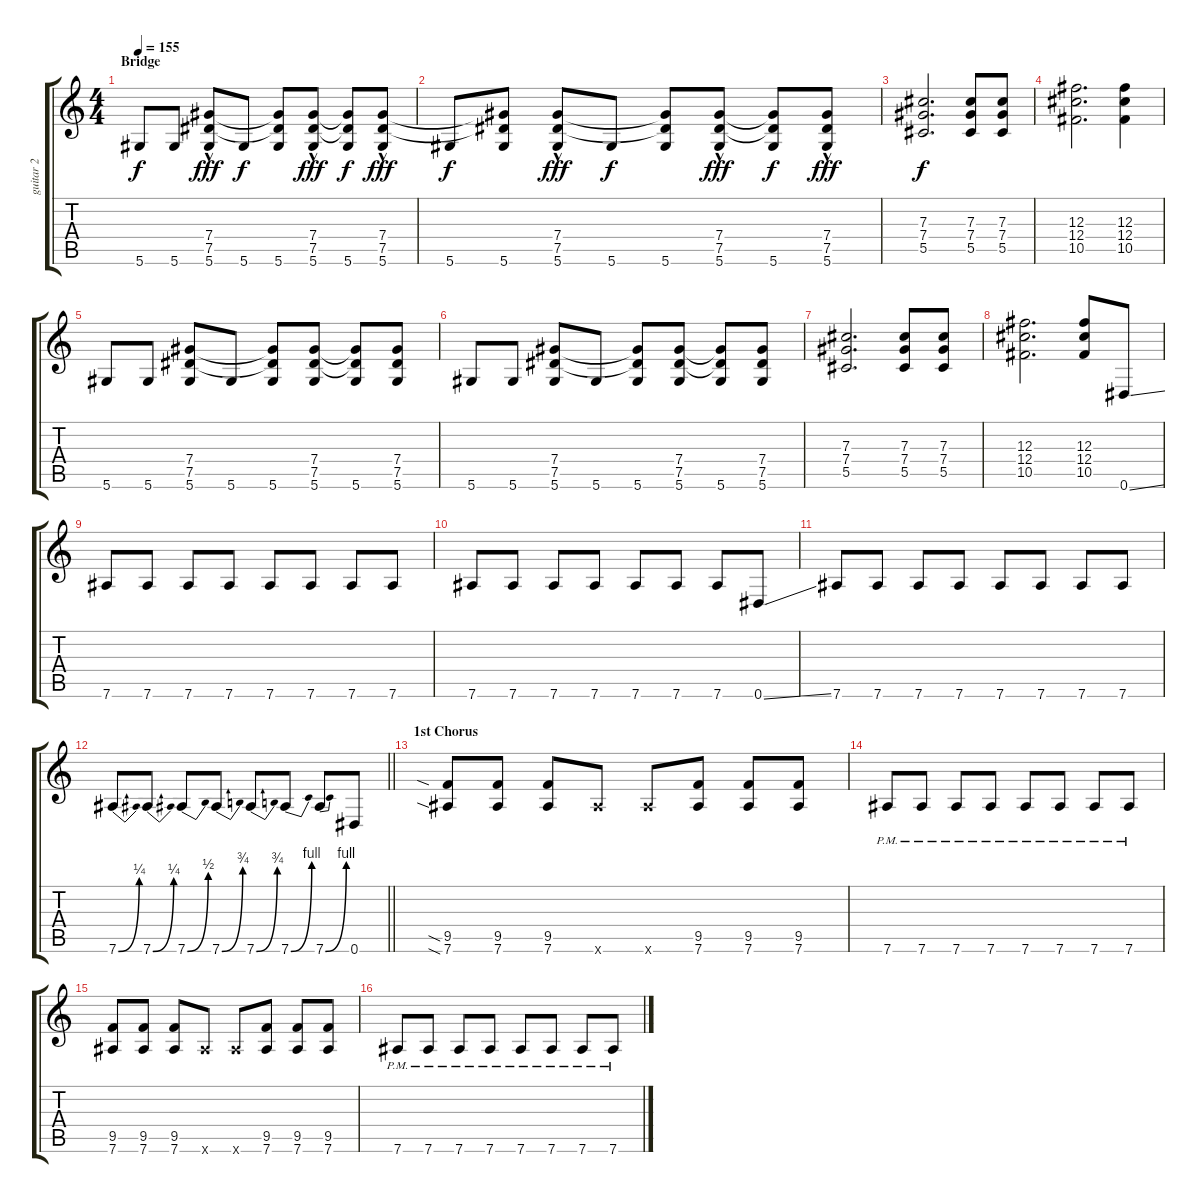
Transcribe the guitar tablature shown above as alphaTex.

\track ("guitar 2" "guitar 2") {instrument overdrivenguitar}
\staff {score tabs}
\tuning (Eb4 Bb3 Gb3 Db3 Ab2 Eb2) {hide}
\ts (4 4)
\section ("" "Bridge")
\tempo 155
\clef g2
\ks c
5.6.8{dy f} 5.6.8 (7.4 7.5 5.6{hac}).8{dy fff} 5.6.8{dy f} (7.4{t} 7.5{t} 5.6).8 (7.4 7.5 5.6{hac}).8{dy fff} (7.4{t} 7.5{t} 5.6).8{dy f} (7.4 7.5 5.6{hac}).8{dy fff} |
5.6.8{dy f} (7.4{t} 7.5{t} 5.6).8 (7.4 7.5 5.6{hac}).8{dy fff} 5.6.8{dy f} (7.4{t} 7.5{t} 5.6).8 (7.4 7.5 5.6{hac}).8{dy fff} (7.4{t} 7.5{t} 5.6).8{dy f} (7.4 7.5 5.6{hac}).8{dy fff} |
(7.3 7.4 5.5).2{d dy f} (7.3 7.4 5.5).8 (7.3 7.4 5.5).8 |
(12.3 12.4 10.5).2{d} (12.3 12.4 10.5).4 |
5.6.8 5.6.8 (7.4 7.5 5.6).8 5.6.8 (7.4{t} 7.5{t} 5.6).8 (7.4 7.5 5.6).8 (7.4{t} 7.5{t} 5.6).8 (7.4 7.5 5.6).8 |
5.6.8 5.6.8 (7.4 7.5 5.6).8 5.6.8 (7.4{t} 7.5{t} 5.6).8 (7.4 7.5 5.6).8 (7.4{t} 7.5{t} 5.6).8 (7.4 7.5 5.6).8 |
(7.3 7.4 5.5).2{d} (7.3 7.4 5.5).8 (7.3 7.4 5.5).8 |
(12.3 12.4 10.5).2{d} (12.3 12.4 10.5).8 0.6{ss}.8 |
7.6.8 7.6.8 7.6.8 7.6.8 7.6.8 7.6.8 7.6.8 7.6.8 |
7.6.8 7.6.8 7.6.8 7.6.8 7.6.8 7.6.8 7.6.8 0.6{ss}.8 |
7.6.8 7.6.8 7.6.8 7.6.8 7.6.8 7.6.8 7.6.8 7.6.8 |
\barLineRight lightlight
7.6{be (bend 0 0 60 1)}.8 7.6{be (bend 0 0 60 1)}.8 7.6{be (bend 0 0 60 2)}.8 7.6{be (bend 0 0 60 3)}.8 7.6{be (bend 0 0 60 3)}.8 7.6{be (bend 0 0 60 4)}.8 7.6{be (bend 0 0 60 4)}.8 0.6.8 |
\section ("" "1st Chorus")
(9.5{sia} 7.6{sia}).8 (9.5 7.6).8 (9.5 7.6).8 7.6{x}.8 7.6{x}.8 (9.5 7.6).8 (9.5 7.6).8 (9.5 7.6).8 |
7.6{pm}.8 7.6{pm}.8 7.6{pm}.8 7.6{pm}.8 7.6{pm}.8 7.6{pm}.8 7.6{pm}.8 7.6{pm}.8 |
(9.5 7.6).8 (9.5 7.6).8 (9.5 7.6).8 7.6{x}.8 7.6{x}.8 (9.5 7.6).8 (9.5 7.6).8 (9.5 7.6).8 |
7.6{pm}.8 7.6{pm}.8 7.6{pm}.8 7.6{pm}.8 7.6{pm}.8 7.6{pm}.8 7.6{pm}.8 7.6{pm}.8
